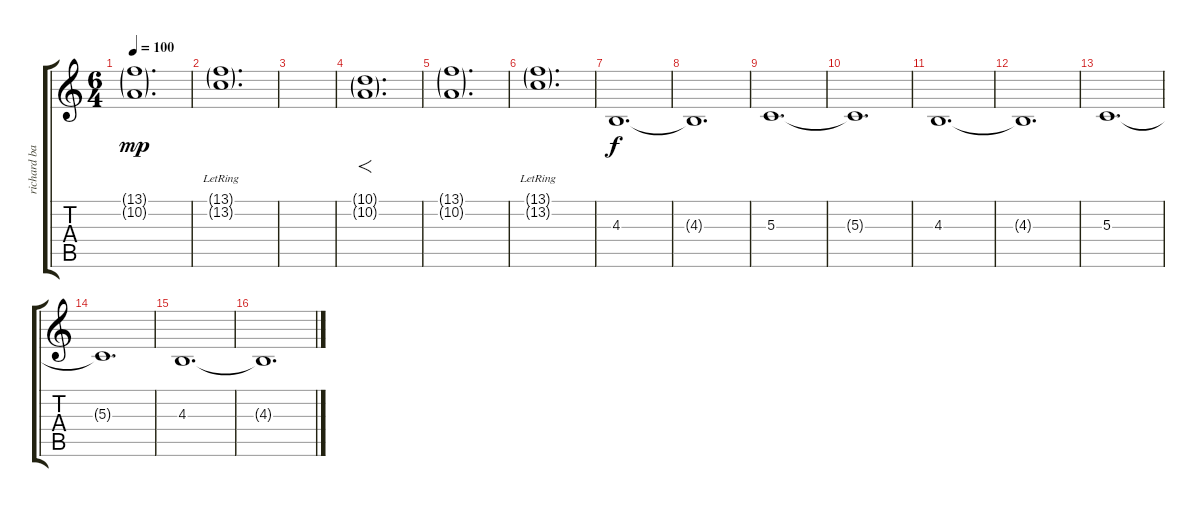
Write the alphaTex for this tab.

\track ("richard barbieri" "richard ba") {instrument drawbarorgan bank 1}
\staff {score tabs}
\tuning (E4 B3 G3 D3 A2 E2) {hide}
\ts (6 4)
\tempo 100
\clef g2
\ks c
(13.1{g} 10.2{g}).1{d dy mp} |
(13.1{g lr} 13.2{g lr}).1{d} |
|
(10.1{g} 10.2{g}).1{f d} |
(13.1{g} 10.2{g}).1{d} |
(13.1{g lr} 13.2{g lr}).1{d} |
4.3.1{d dy f} |
4.3{t}.1{d} |
5.3.1{d} |
5.3{t}.1{d} |
4.3.1{d} |
4.3{t}.1{d} |
5.3.1{d} |
5.3{t}.1{d} |
4.3.1{d} |
4.3{t}.1{d}
